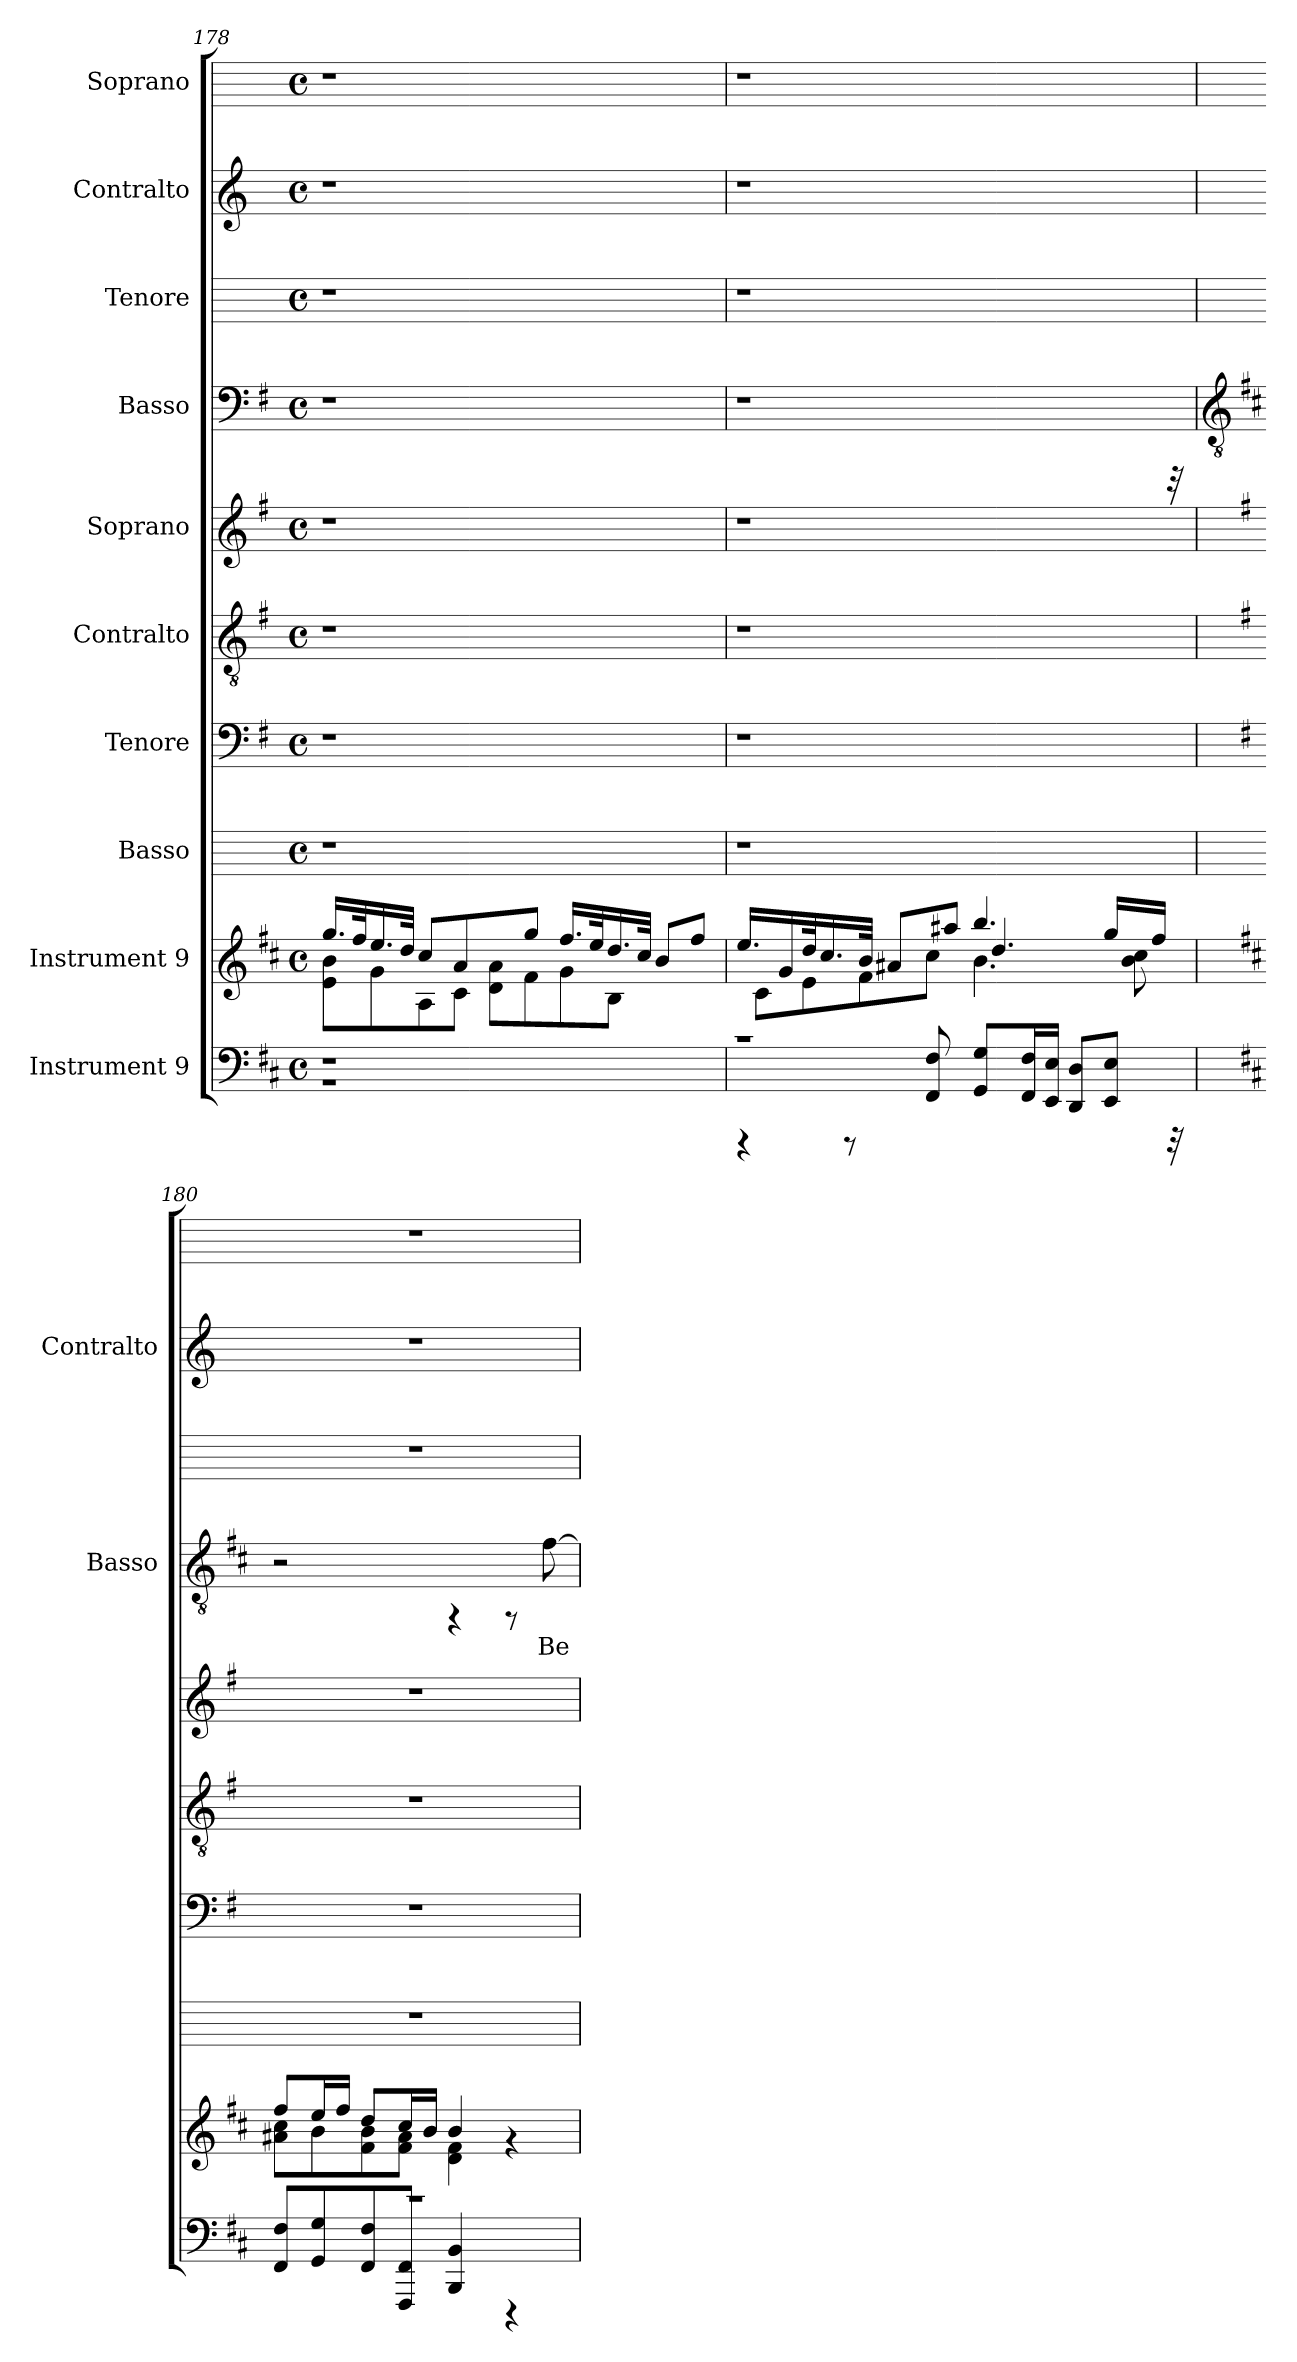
**kern	**kern	**kern	**kern	**kern	**kern	**kern	**text	**kern	**kern	**kern
*part10	*part9	*part8	*part7	*part6	*part5	*part4	*part4	*part3	*part2	*part1
*staff10	*staff9	*staff8	*staff7	*staff6	*staff5	*staff4	*staff4	*staff3	*staff2	*staff1
*I"Instrument 9	*I"Instrument 9	*I"Basso	*I"Tenore	*I"Contralto	*I"Soprano	*I"Basso	*	*I"Tenore	*I"Contralto	*I"Soprano
*	*	*	*	*	*	*I'Basso	*	*	*I'Contralto	*
*clefF4	*clefG2	*	*clefF4	*clefGv2	*clefG2	*clefF4	*	*	*clefG2	*
*k[f#c#]	*k[f#c#]	*k[]	*k[f#]	*k[f#]	*k[f#]	*k[f#]	*	*k[]	*k[]	*k[]
*D:	*D:	*C:	*G:	*G:	*G:	*G:	*	*C:	*C:	*C:
*M4/4	*M4/4	*M4/4	*M4/4	*M4/4	*M4/4	*M4/4	*	*M4/4	*M4/4	*M4/4
*met(c)	*met(c)	*met(c)	*met(c)	*met(c)	*met(c)	*met(c)	*	*met(c)	*met(c)	*met(c)
=178	=178	=178	=178	=178	=178	=178	=178	=178	=178	=178
*^	*^	*	*	*	*	*	*	*	*	*
1r	1r	16.gg/L	8b\ 8e\L	1r	1r	1r	1r	1r	.	1r	1r	1r
.	.	32ff#/	.	.	.	.	.	.	.	.	.	.
.	.	16.ee/	8g\	.	.	.	.	.	.	.	.	.
.	.	32dd/J	.	.	.	.	.	.	.	.	.	.
.	.	8cc#/L	8A\	.	.	.	.	.	.	.	.	.
.	.	4a\	8c#\J	.	.	.	.	.	.	.	.	.
.	.	.	8d\ 8a\L	.	.	.	.	.	.	.	.	.
.	.	8gg/J	8f#\	.	.	.	.	.	.	.	.	.
.	.	16.ff#/L	8g\	.	.	.	.	.	.	.	.	.
.	.	32ee/	.	.	.	.	.	.	.	.	.	.
.	.	16.dd/	8B\J	.	.	.	.	.	.	.	.	.
.	.	32cc#/J	.	.	.	.	.	.	.	.	.	.
4ryy	4ryy	8b/L	4ryy	4ryy	4ryy	4ryy	4ryy	4ryy	.	4ryy	4ryy	4ryy
.	.	8ff#/J	.	.	.	.	.	.	.	.	.	.
=179	=179	=179	=179	=179	=179	=179	=179	=179	=179	=179	=179	=179
*	*	*	*^	*	*	*	*	*	*	*	*	*
1r	4rCCC	16.ee/L	32ryy	32ryy	1r	1r	1r	1r	1r	.	1r	1r	1r
.	.	.	16ryy@	8c#\L	.	.	.	.	.	.	.	.	.
.	.	16g/J	16ryy@	.	.	.	.	.	.	.	.	.	.
.	.	32dd/	32ryy@	8e\	.	.	.	.	.	.	.	.	.
.	.	16.cc#/	16ryy@	.	.	.	.	.	.	.	.	.	.
.	8rCCC	.	32ryy@	.	.	.	.	.	.	.	.	.	.
.	.	32b/J	32ryy@	8f#\	.	.	.	.	.	.	.	.	.
.	.	8a#X/L	16ryy@	.	.	.	.	.	.	.	.	.	.
.	32ryy	.	32ryy@	.	.	.	.	.	.	.	.	.	.
.	8F#/ 8FF#/	.	32ryy@	8cc#\J	.	.	.	.	.	.	.	.	.
.	.	8aa#X/J	16.ryy@	.	.	.	.	.	.	.	.	.	.
.	8G/ 8GG/L	.	4.b\	4.bb/	.	.	.	.	.	.	.	.	.
.	.	4.dd/	.	.	.	.	.	.	.	.	.	.	.
.	16FF#/ 16F#/	.	.	.	.	.	.	.	.	.	.	.	.
.	16EE/ 16E/J	.	.	.	.	.	.	.	.	.	.	.	.
.	8D/ 8DD/L	.	.	.	.	.	.	.	.	.	.	.	.
.	8E/ 8EE/J	.	8ryy	16gg/L	.	.	.	.	.	.	.	.	.
.	.	8b\ 8cc#\	.	.	.	.	.	.	.	.	.	.	.
.	.	.	.	16ff#/J	.	.	.	.	.	.	.	.	.
32rCCC	.	.	.	.	16ryy	16ryy	16ryy	16ryy	32rCCC	.	16ryy	16ryy	16ryy
32ryy	32ryy	.	32ryy	32ryy	.	.	.	.	32ryy	.	.	.	.
*	*	*v	*v	*v	*	*	*	*	*	*	*	*	*
!!LO:LB:g=z
=180	=180	=180	=180	=180	=180	=180	=180	=180	=180	=180	=180
*	*	*	*	*	*	*	*clefGv2	*	*	*	*
*	*	*	*	*	*	*	*k[f#c#]	*	*	*	*
*	*	*	*	*	*	*	*D:	*	*	*	*
*	*	*^	*	*	*	*	*	*	*	*	*
1r	8FF#/ 8F#/L	8ff#/L	8cc#\ 8a#X\L	1r	1r	1r	1r	2r	.	1r	1r	1r
.	8GG/ 8G/	16ee/	8b\	.	.	.	.	.	.	.	.	.
.	.	16ff#/J	.	.	.	.	.	.	.	.	.	.
.	8FF#/ 8F#/	8dd/L	8b\ 8f#\	.	.	.	.	.	.	.	.	.
.	8FFF#/ 8FF#/J	16cc#/	8f#\ 8a#\J	.	.	.	.	.	.	.	.	.
.	.	16b/J	.	.	.	.	.	.	.	.	.	.
.	4BBB/ 4BB/	4b/	4f#\ 4d\	.	.	.	.	4rFF	.	.	.	.
.	4rCCC	4rf	4ryy	.	.	.	.	8rFF	.	.	.	.
!	!	!	!	!	!	!	!	!	!LO:LY:b:cj	!	!	!
.	.	.	.	.	.	.	.	[>8f#\	Be-	.	.	.
*v	*v	*	*	*	*	*	*	*	*	*	*	*
*	*v	*v	*	*	*	*	*	*	*	*	*
=	=	=	=	=	=	=	=	=	=	=
*-	*-	*-	*-	*-	*-	*-	*-	*-	*-	*-
